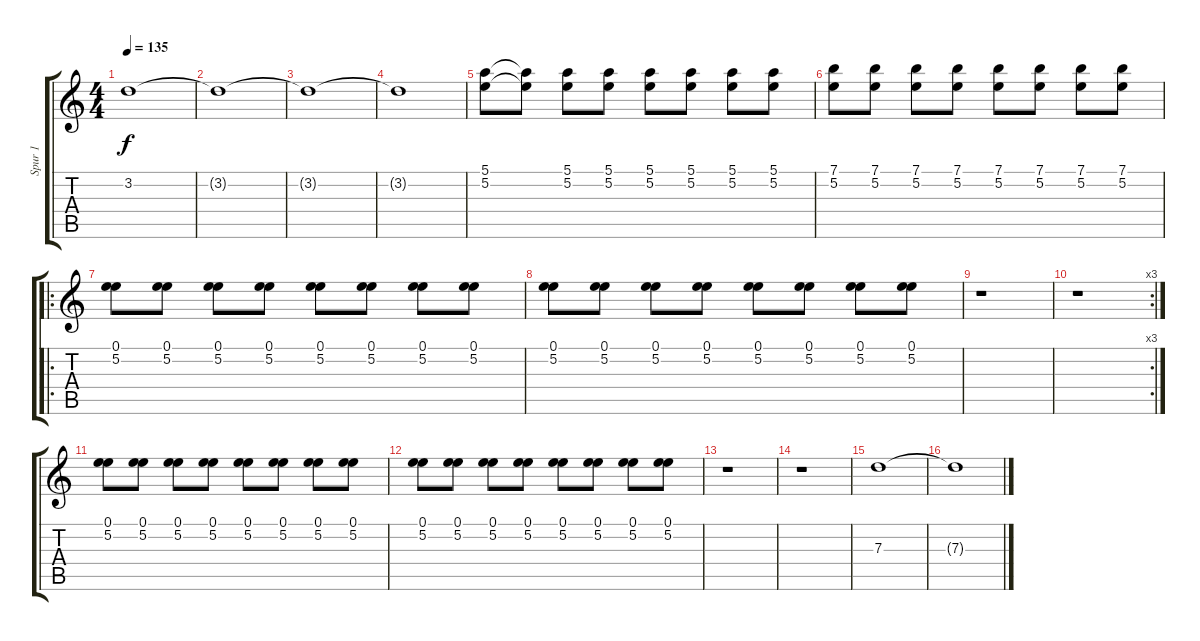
\track ("Spur 1" "Spur 1") {instrument distortionguitar}
\staff {score tabs}
\tuning (E4 B3 G3 D3 A2 E2) {hide}
\ts (4 4)
\tempo 135
\clef g2
\ks c
3.2{t}.1{dy f} |
3.2{t}.1 |
3.2{t}.1 |
3.2{t}.1 |
(5.1 5.2).8 (5.1{t} 5.2{t}).8 (5.1 5.2).8 (5.1 5.2).8 (5.1 5.2).8 (5.1 5.2).8 (5.1 5.2).8 (5.1 5.2).8 |
(7.1 5.2).8 (7.1 5.2).8 (7.1 5.2).8 (7.1 5.2).8 (7.1 5.2).8 (7.1 5.2).8 (7.1 5.2).8 (7.1 5.2).8 |
\ro
(0.1 5.2).8 (0.1 5.2).8 (0.1 5.2).8 (0.1 5.2).8 (0.1 5.2).8 (0.1 5.2).8 (0.1 5.2).8 (0.1 5.2).8 |
(0.1 5.2).8 (0.1 5.2).8 (0.1 5.2).8 (0.1 5.2).8 (0.1 5.2).8 (0.1 5.2).8 (0.1 5.2).8 (0.1 5.2).8 |
r.1 |
\rc 3
r.1 |
(0.1 5.2).8 (0.1 5.2).8 (0.1 5.2).8 (0.1 5.2).8 (0.1 5.2).8 (0.1 5.2).8 (0.1 5.2).8 (0.1 5.2).8 |
(0.1 5.2).8 (0.1 5.2).8 (0.1 5.2).8 (0.1 5.2).8 (0.1 5.2).8 (0.1 5.2).8 (0.1 5.2).8 (0.1 5.2).8 |
r.1 |
r.1 |
7.3.1 |
7.3{t}.1
